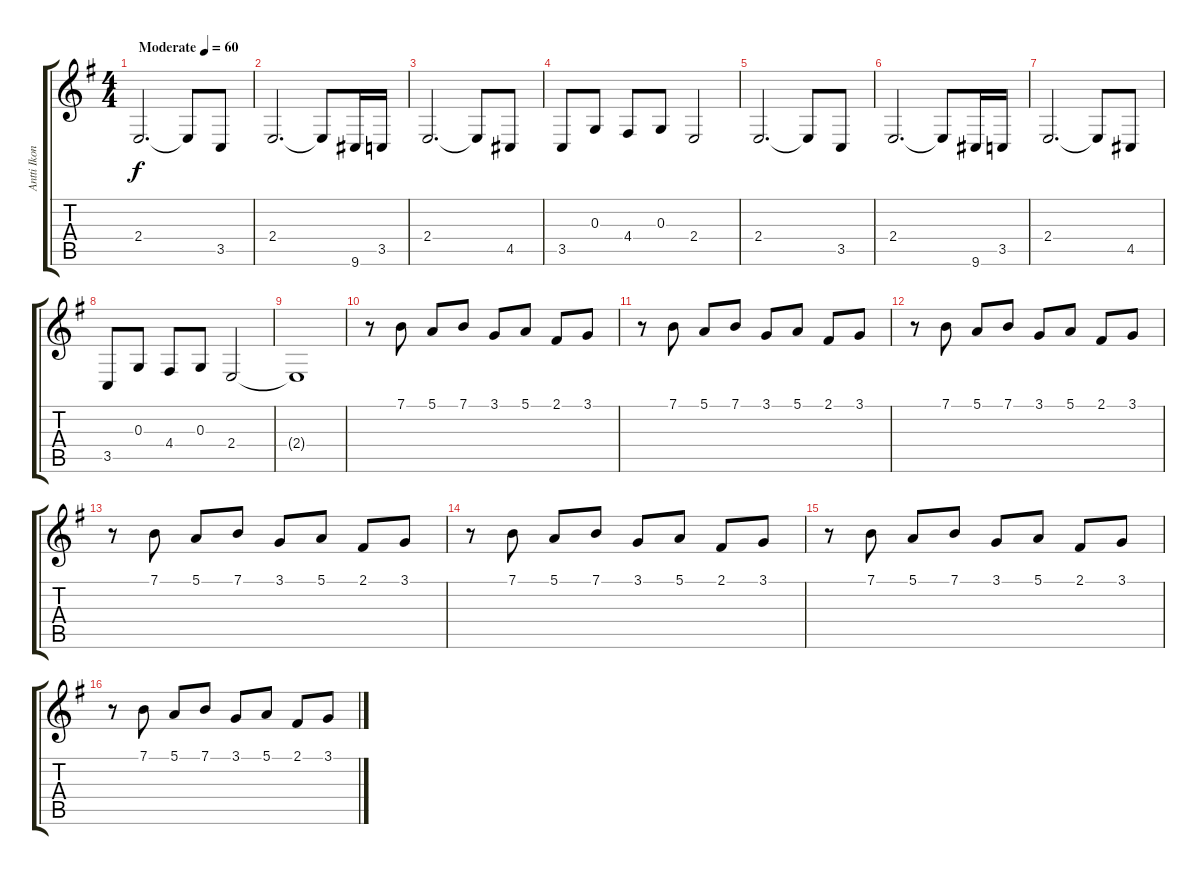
\track ("Antti Ikonen I" "Antti Ikon") {instrument harpsichord}
\staff {score tabs}
\tuning (E4 B3 G3 D3 A2 E2) {hide}
\ts (4 4)
\tempo (60 "Moderate")
\clef g2
\ks g
2.4.2{d dy f instrument harpsichord} 2.4{t}.8 3.5.8 |
2.4.2{d} 2.4{t}.8 9.6.16 3.5.16 |
2.4.2{d} 2.4{t}.8 4.5.8 |
3.5.8 0.3.8 4.4.8 0.3.8 2.4.2 |
2.4.2{d} 2.4{t}.8 3.5.8 |
2.4.2{d} 2.4{t}.8 9.6.16 3.5.16 |
2.4.2{d} 2.4{t}.8 4.5.8 |
3.5.8 0.3.8 4.4.8 0.3.8 2.4.2 |
2.4{t}.1 |
r.8{instrument synthstrings1} 7.1.8 5.1.8 7.1.8 3.1.8 5.1.8 2.1.8 3.1.8 |
r.8{instrument synthstrings1} 7.1.8 5.1.8 7.1.8 3.1.8 5.1.8 2.1.8 3.1.8 |
r.8{instrument synthstrings1} 7.1.8 5.1.8 7.1.8 3.1.8 5.1.8 2.1.8 3.1.8 |
r.8{instrument synthstrings1} 7.1.8 5.1.8 7.1.8 3.1.8 5.1.8 2.1.8 3.1.8 |
r.8{instrument synthstrings1} 7.1.8 5.1.8 7.1.8 3.1.8 5.1.8 2.1.8 3.1.8 |
r.8{instrument synthstrings1} 7.1.8 5.1.8 7.1.8 3.1.8 5.1.8 2.1.8 3.1.8 |
r.8{instrument synthstrings1} 7.1.8 5.1.8 7.1.8 3.1.8 5.1.8 2.1.8 3.1.8
